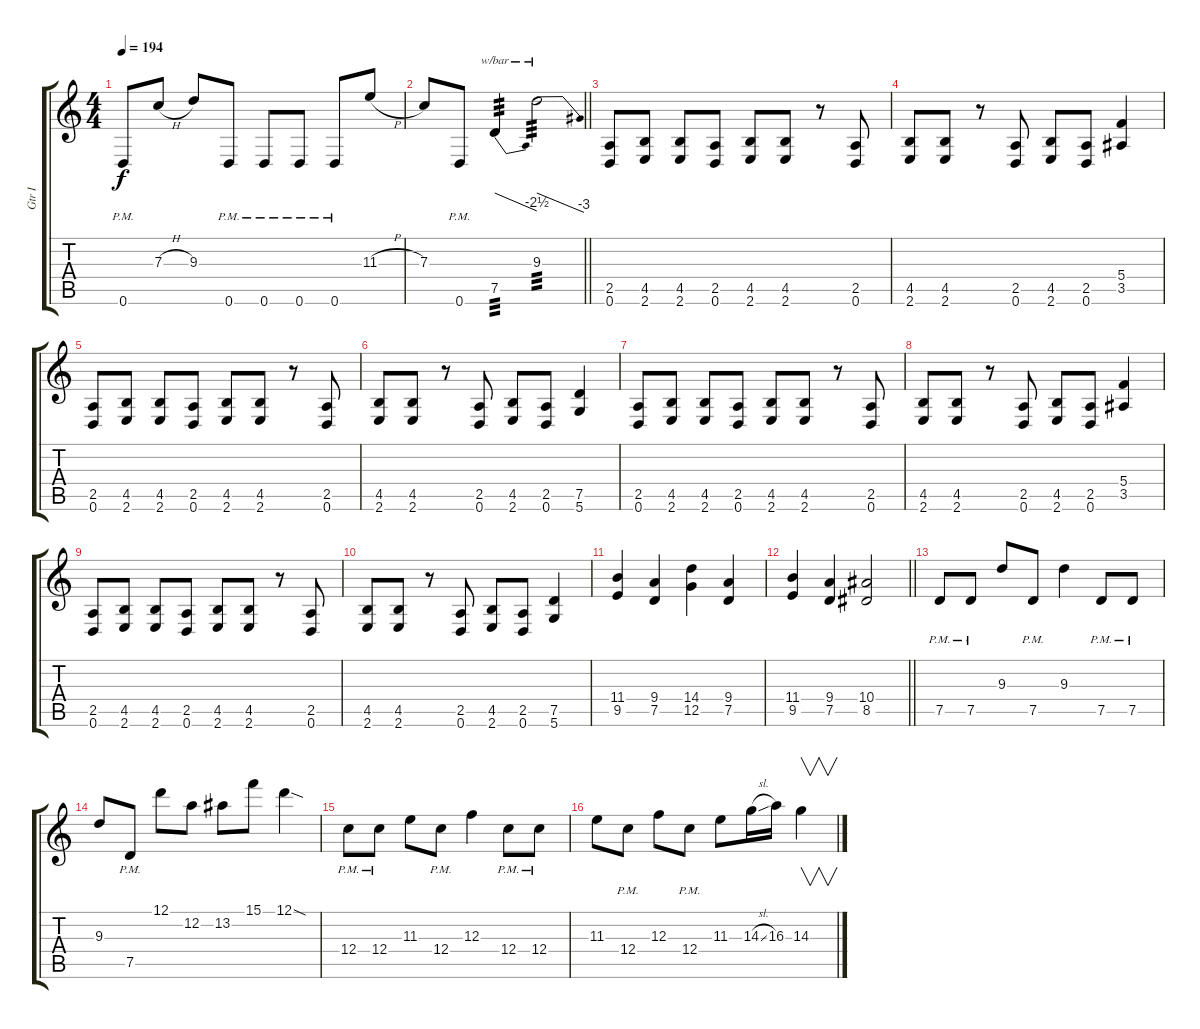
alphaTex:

\track ("Gtr I" "Gtr I") {instrument distortionguitar}
\staff {score tabs}
\tuning (D4 A3 F3 C3 G2 D2) {hide}
\ts (4 4)
\tempo 194
\clef g2
\ks c
0.6{pm}.8{dy f} 7.3{h}.8 9.3.8 0.6{pm}.8 0.6{pm}.8 0.6{pm}.8 0.6{pm}.8 11.3{h}.8 |
\barLineRight lightlight
7.3.8 0.6{pm}.8 7.5.4{tbe (dive default 0 0 60 -10) tp 3} 9.3.2{tbe (dive default 0 0 60 -12) tp 3 instrument guitarfretnoise} |
(2.5 0.6).8{volume 11 balance 1 instrument distortionguitar} (4.5 2.6).8 (4.5 2.6).8 (2.5 0.6).8 (4.5 2.6).8 (4.5 2.6).8 r.8 (2.5 0.6).8 |
(4.5 2.6).8 (4.5 2.6).8 r.8 (2.5 0.6).8 (4.5 2.6).8 (2.5 0.6).8 (5.4 3.5).4 |
(2.5 0.6).8 (4.5 2.6).8 (4.5 2.6).8 (2.5 0.6).8 (4.5 2.6).8 (4.5 2.6).8 r.8 (2.5 0.6).8 |
(4.5 2.6).8 (4.5 2.6).8 r.8 (2.5 0.6).8 (4.5 2.6).8 (2.5 0.6).8 (7.5 5.6).4 |
(2.5 0.6).8 (4.5 2.6).8 (4.5 2.6).8 (2.5 0.6).8 (4.5 2.6).8 (4.5 2.6).8 r.8 (2.5 0.6).8 |
(4.5 2.6).8 (4.5 2.6).8 r.8 (2.5 0.6).8 (4.5 2.6).8 (2.5 0.6).8 (5.4 3.5).4 |
(2.5 0.6).8 (4.5 2.6).8 (4.5 2.6).8 (2.5 0.6).8 (4.5 2.6).8 (4.5 2.6).8 r.8 (2.5 0.6).8 |
(4.5 2.6).8 (4.5 2.6).8 r.8 (2.5 0.6).8 (4.5 2.6).8 (2.5 0.6).8 (7.5 5.6).4 |
(11.4 9.5).4{volume 12} (9.4 7.5).4 (14.4 12.5).4 (9.4 7.5).4 |
\barLineRight lightlight
(11.4 9.5).4 (9.4 7.5).4 (10.4 8.5).2 |
7.5{pm}.8{volume 16 balance 1} 7.5{pm}.8 9.3.8 7.5{pm}.8 9.3.4 7.5{pm}.8 7.5{pm}.8 |
9.3.8 7.5{pm}.8 12.1.8 12.2.8 13.2.8 15.1.8 12.1{sod}.4 |
12.4{pm}.8 12.4{pm}.8 11.3.8 12.4{pm}.8 12.3.4 12.4{pm}.8 12.4{pm}.8 |
11.3.8 12.4{pm}.8 12.3.8 12.4{pm}.8 11.3.8 14.3{sl}.16 16.3.16 14.3.4{v}
